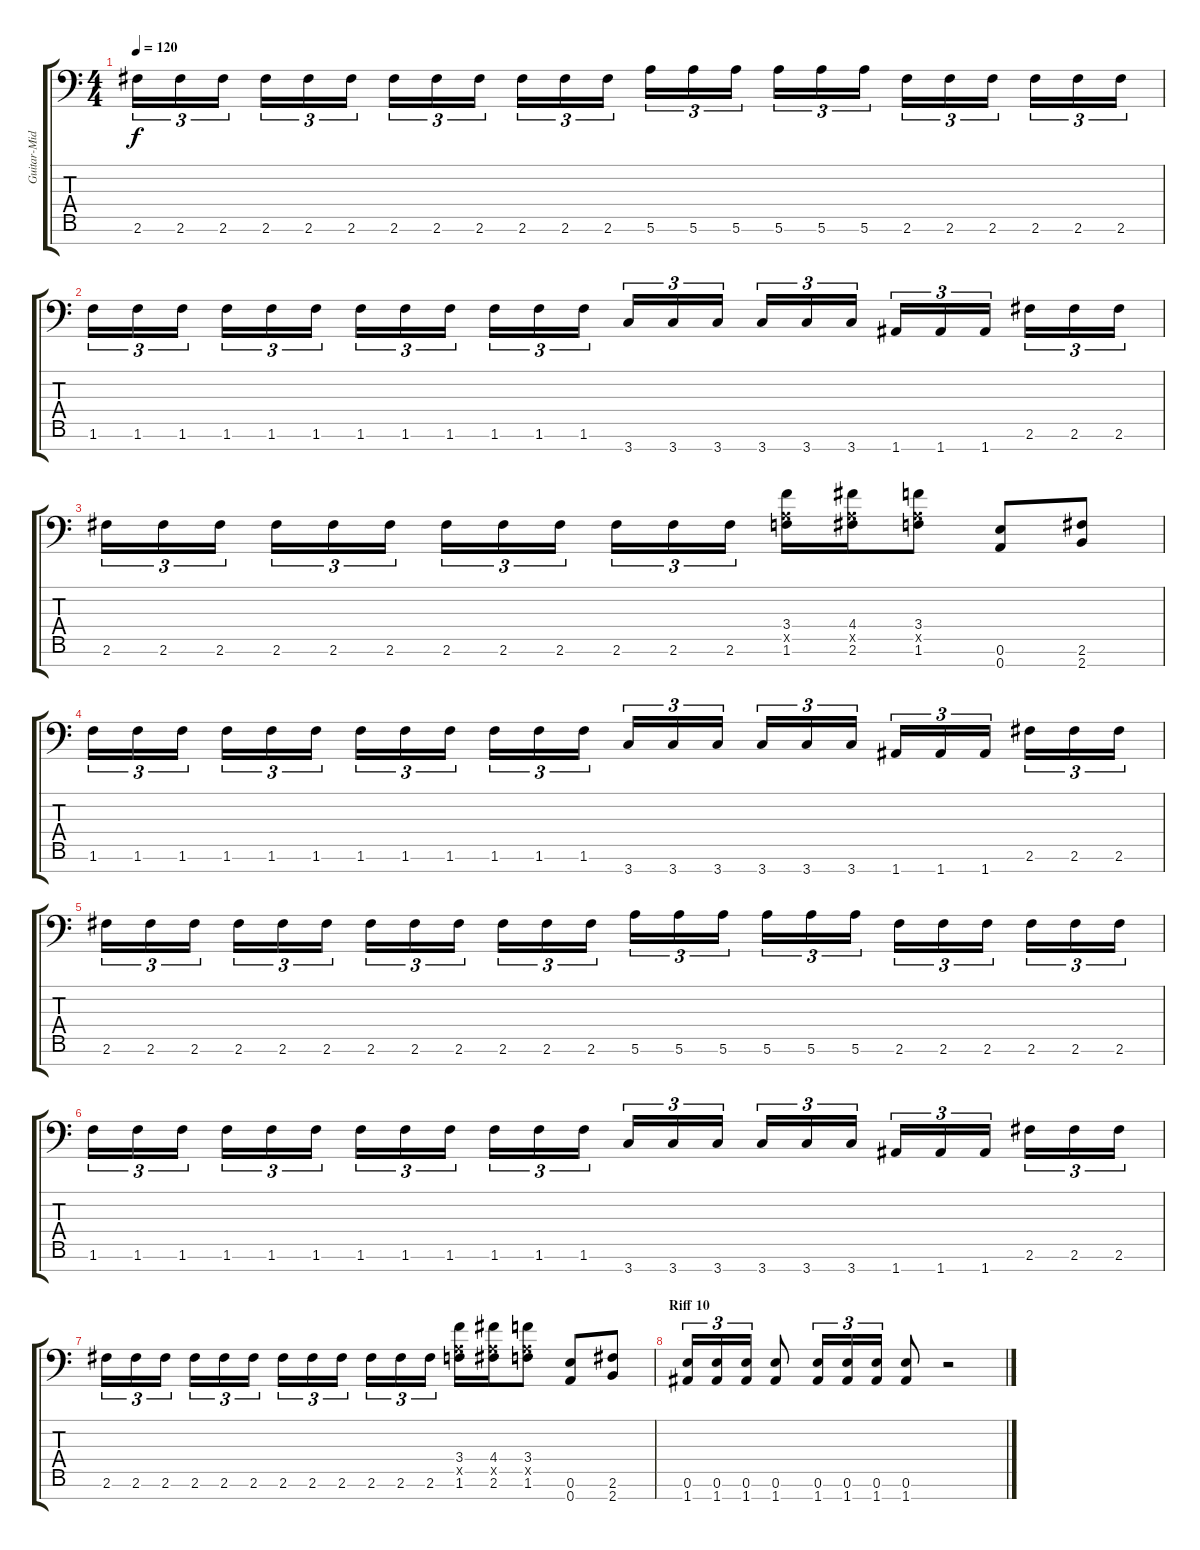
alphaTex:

\track ("Guitar-Middle" "Guitar-Mid") {instrument overdrivenguitar}
\staff {score tabs}
\tuning (E4 B3 G3 D3 A2 E2 A1) {hide}
\ts (4 4)
\tempo 120
\clef f4
\ks c
2.6.16{tu (3 2) dy f} 2.6.16{tu (3 2)} 2.6.16{tu (3 2)} 2.6.16{tu (3 2)} 2.6.16{tu (3 2)} 2.6.16{tu (3 2)} 2.6.16{tu (3 2)} 2.6.16{tu (3 2)} 2.6.16{tu (3 2)} 2.6.16{tu (3 2)} 2.6.16{tu (3 2)} 2.6.16{tu (3 2)} 5.6.16{tu (3 2)} 5.6.16{tu (3 2)} 5.6.16{tu (3 2)} 5.6.16{tu (3 2)} 5.6.16{tu (3 2)} 5.6.16{tu (3 2)} 2.6.16{tu (3 2)} 2.6.16{tu (3 2)} 2.6.16{tu (3 2)} 2.6.16{tu (3 2)} 2.6.16{tu (3 2)} 2.6.16{tu (3 2)} |
1.6.16{tu (3 2)} 1.6.16{tu (3 2)} 1.6.16{tu (3 2)} 1.6.16{tu (3 2)} 1.6.16{tu (3 2)} 1.6.16{tu (3 2)} 1.6.16{tu (3 2)} 1.6.16{tu (3 2)} 1.6.16{tu (3 2)} 1.6.16{tu (3 2)} 1.6.16{tu (3 2)} 1.6.16{tu (3 2)} 3.7.16{tu (3 2)} 3.7.16{tu (3 2)} 3.7.16{tu (3 2)} 3.7.16{tu (3 2)} 3.7.16{tu (3 2)} 3.7.16{tu (3 2)} 1.7.16{tu (3 2)} 1.7.16{tu (3 2)} 1.7.16{tu (3 2)} 2.6.16{tu (3 2)} 2.6.16{tu (3 2)} 2.6.16{tu (3 2)} |
2.6.16{tu (3 2)} 2.6.16{tu (3 2)} 2.6.16{tu (3 2)} 2.6.16{tu (3 2)} 2.6.16{tu (3 2)} 2.6.16{tu (3 2)} 2.6.16{tu (3 2)} 2.6.16{tu (3 2)} 2.6.16{tu (3 2)} 2.6.16{tu (3 2)} 2.6.16{tu (3 2)} 2.6.16{tu (3 2)} (3.4 0.5{x} 1.6).16 (4.4 0.5{x} 2.6).16 (3.4 0.5{x} 1.6).8 (0.6 0.7).8 (2.6 2.7).8 |
1.6.16{tu (3 2)} 1.6.16{tu (3 2)} 1.6.16{tu (3 2)} 1.6.16{tu (3 2)} 1.6.16{tu (3 2)} 1.6.16{tu (3 2)} 1.6.16{tu (3 2)} 1.6.16{tu (3 2)} 1.6.16{tu (3 2)} 1.6.16{tu (3 2)} 1.6.16{tu (3 2)} 1.6.16{tu (3 2)} 3.7.16{tu (3 2)} 3.7.16{tu (3 2)} 3.7.16{tu (3 2)} 3.7.16{tu (3 2)} 3.7.16{tu (3 2)} 3.7.16{tu (3 2)} 1.7.16{tu (3 2)} 1.7.16{tu (3 2)} 1.7.16{tu (3 2)} 2.6.16{tu (3 2)} 2.6.16{tu (3 2)} 2.6.16{tu (3 2)} |
2.6.16{tu (3 2)} 2.6.16{tu (3 2)} 2.6.16{tu (3 2)} 2.6.16{tu (3 2)} 2.6.16{tu (3 2)} 2.6.16{tu (3 2)} 2.6.16{tu (3 2)} 2.6.16{tu (3 2)} 2.6.16{tu (3 2)} 2.6.16{tu (3 2)} 2.6.16{tu (3 2)} 2.6.16{tu (3 2)} 5.6.16{tu (3 2)} 5.6.16{tu (3 2)} 5.6.16{tu (3 2)} 5.6.16{tu (3 2)} 5.6.16{tu (3 2)} 5.6.16{tu (3 2)} 2.6.16{tu (3 2)} 2.6.16{tu (3 2)} 2.6.16{tu (3 2)} 2.6.16{tu (3 2)} 2.6.16{tu (3 2)} 2.6.16{tu (3 2)} |
1.6.16{tu (3 2)} 1.6.16{tu (3 2)} 1.6.16{tu (3 2)} 1.6.16{tu (3 2)} 1.6.16{tu (3 2)} 1.6.16{tu (3 2)} 1.6.16{tu (3 2)} 1.6.16{tu (3 2)} 1.6.16{tu (3 2)} 1.6.16{tu (3 2)} 1.6.16{tu (3 2)} 1.6.16{tu (3 2)} 3.7.16{tu (3 2)} 3.7.16{tu (3 2)} 3.7.16{tu (3 2)} 3.7.16{tu (3 2)} 3.7.16{tu (3 2)} 3.7.16{tu (3 2)} 1.7.16{tu (3 2)} 1.7.16{tu (3 2)} 1.7.16{tu (3 2)} 2.6.16{tu (3 2)} 2.6.16{tu (3 2)} 2.6.16{tu (3 2)} |
2.6.16{tu (3 2)} 2.6.16{tu (3 2)} 2.6.16{tu (3 2)} 2.6.16{tu (3 2)} 2.6.16{tu (3 2)} 2.6.16{tu (3 2)} 2.6.16{tu (3 2)} 2.6.16{tu (3 2)} 2.6.16{tu (3 2)} 2.6.16{tu (3 2)} 2.6.16{tu (3 2)} 2.6.16{tu (3 2)} (3.4 0.5{x} 1.6).16 (4.4 0.5{x} 2.6).16 (3.4 0.5{x} 1.6).8 (0.6 0.7).8 (2.6 2.7).8 |
\section ("" "Riff 10")
(0.6 1.7).16{tu (3 2)} (0.6 1.7).16{tu (3 2)} (0.6 1.7).16{tu (3 2)} (0.6 1.7).8 (0.6 1.7).16{tu (3 2)} (0.6 1.7).16{tu (3 2)} (0.6 1.7).16{tu (3 2)} (0.6 1.7).8 r.2
